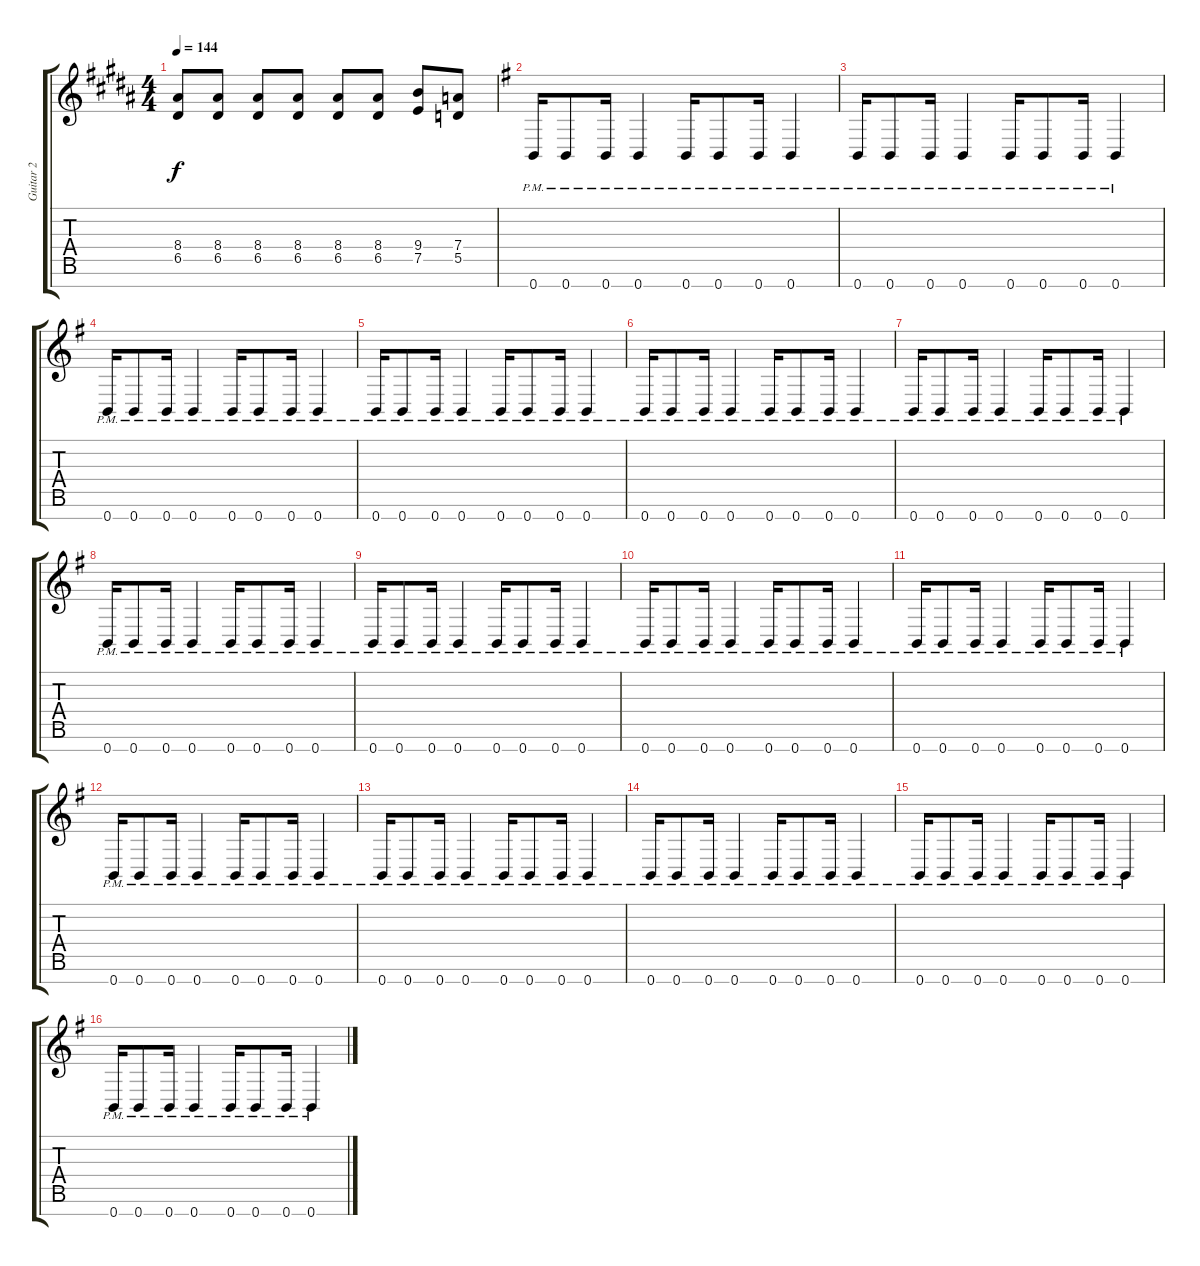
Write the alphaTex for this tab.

\track ("Guitar 2" "Guitar 2") {instrument overdrivenguitar}
\staff {score tabs}
\tuning (E4 B3 G3 D3 A2 E2 B1) {hide}
\ts (4 4)
\tempo 144
\clef g2
\ks g#minor
(8.4 6.5).8{dy f} (8.4 6.5).8 (8.4 6.5).8 (8.4 6.5).8 (8.4 6.5).8 (8.4 6.5).8 (9.4 7.5).8 (7.4 5.5).8 |
\ks eminor
0.7{pm}.16 0.7{pm}.8 0.7{pm}.16 0.7{pm}.4 0.7{pm}.16 0.7{pm}.8 0.7{pm}.16 0.7{pm}.4 |
0.7{pm}.16 0.7{pm}.8 0.7{pm}.16 0.7{pm}.4 0.7{pm}.16 0.7{pm}.8 0.7{pm}.16 0.7{pm}.4 |
0.7{pm}.16 0.7{pm}.8 0.7{pm}.16 0.7{pm}.4 0.7{pm}.16 0.7{pm}.8 0.7{pm}.16 0.7{pm}.4 |
0.7{pm}.16 0.7{pm}.8 0.7{pm}.16 0.7{pm}.4 0.7{pm}.16 0.7{pm}.8 0.7{pm}.16 0.7{pm}.4 |
0.7{pm}.16 0.7{pm}.8 0.7{pm}.16 0.7{pm}.4 0.7{pm}.16 0.7{pm}.8 0.7{pm}.16 0.7{pm}.4 |
0.7{pm}.16 0.7{pm}.8 0.7{pm}.16 0.7{pm}.4 0.7{pm}.16 0.7{pm}.8 0.7{pm}.16 0.7{pm}.4 |
0.7{pm}.16 0.7{pm}.8 0.7{pm}.16 0.7{pm}.4 0.7{pm}.16 0.7{pm}.8 0.7{pm}.16 0.7{pm}.4 |
0.7{pm}.16 0.7{pm}.8 0.7{pm}.16 0.7{pm}.4 0.7{pm}.16 0.7{pm}.8 0.7{pm}.16 0.7{pm}.4 |
0.7{pm}.16 0.7{pm}.8 0.7{pm}.16 0.7{pm}.4 0.7{pm}.16 0.7{pm}.8 0.7{pm}.16 0.7{pm}.4 |
0.7{pm}.16 0.7{pm}.8 0.7{pm}.16 0.7{pm}.4 0.7{pm}.16 0.7{pm}.8 0.7{pm}.16 0.7{pm}.4 |
0.7{pm}.16 0.7{pm}.8 0.7{pm}.16 0.7{pm}.4 0.7{pm}.16 0.7{pm}.8 0.7{pm}.16 0.7{pm}.4 |
0.7{pm}.16 0.7{pm}.8 0.7{pm}.16 0.7{pm}.4 0.7{pm}.16 0.7{pm}.8 0.7{pm}.16 0.7{pm}.4 |
0.7{pm}.16 0.7{pm}.8 0.7{pm}.16 0.7{pm}.4 0.7{pm}.16 0.7{pm}.8 0.7{pm}.16 0.7{pm}.4 |
0.7{pm}.16 0.7{pm}.8 0.7{pm}.16 0.7{pm}.4 0.7{pm}.16 0.7{pm}.8 0.7{pm}.16 0.7{pm}.4 |
0.7{pm}.16 0.7{pm}.8 0.7{pm}.16 0.7{pm}.4 0.7{pm}.16 0.7{pm}.8 0.7{pm}.16 0.7{pm}.4
